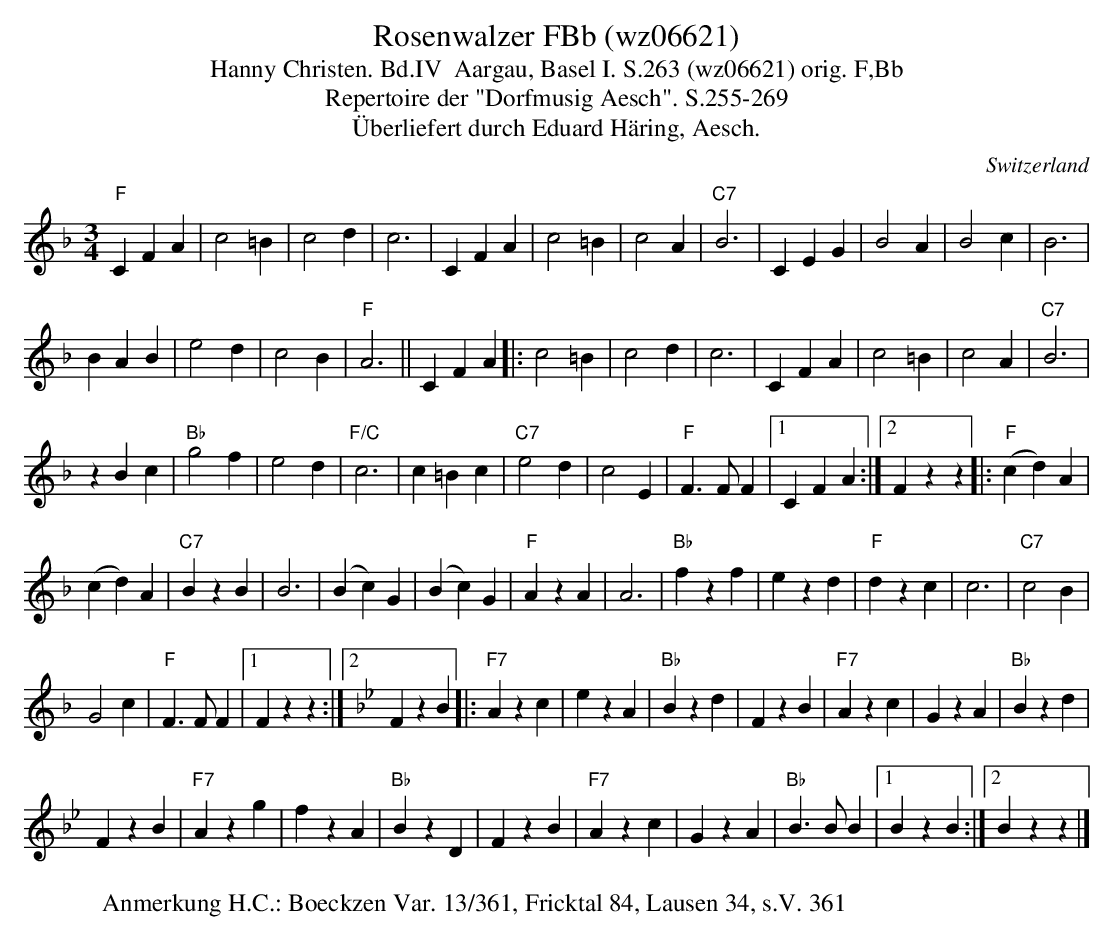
X:1
T:Rosenwalzer FBb (wz06621)
T:Hanny Christen. Bd.IV  Aargau, Basel I. S.263 (wz06621) orig. F,Bb
T: Repertoire der "Dorfmusig Aesch". S.255-269
T:Überliefert durch Eduard Häring, Aesch.
M:3/4
L:1/4
O:Switzerland
K:F major
"F"CFA | c2=B | c2d | c3 | CFA | c2=B | c2A | "C7"B3 | CEG | B2A | B2c | B3 |
BAB | e2d | c2B | "F"A3 || CFA |: c2=B | c2d | c3 | CFA  | c2=B | c2A | "C7"B3 |
zBc | "Bb"g2f | e2d | "F/C"c3 | c=Bc | "C7"e2d | c2E | "F"F>FF |1 CFA :|2 Fzz |:  ("F"cd)A |
(cd)A | "C7"BzB | B3 | (Bc)G | (Bc)G |  "F"AzA |  A3 | "Bb"fzf | ezd | "F"dzc | c3 | "C7"c2B |
G2c | "F"F>FF |1 Fzz :|2 [K:Bb] FzB |: "F7"Azc | ezA | "Bb"Bzd | FzB | "F7"Azc | GzA | "Bb"Bzd |
FzB | "F7"Azg | fzA | "Bb"BzD | FzB | "F7"Azc | GzA | "Bb"B>BB |1 BzB :|2 Bzz |]
W:Anmerkung H.C.: Boeckzen Var. 13/361, Fricktal 84, Lausen 34, s.V. 361
